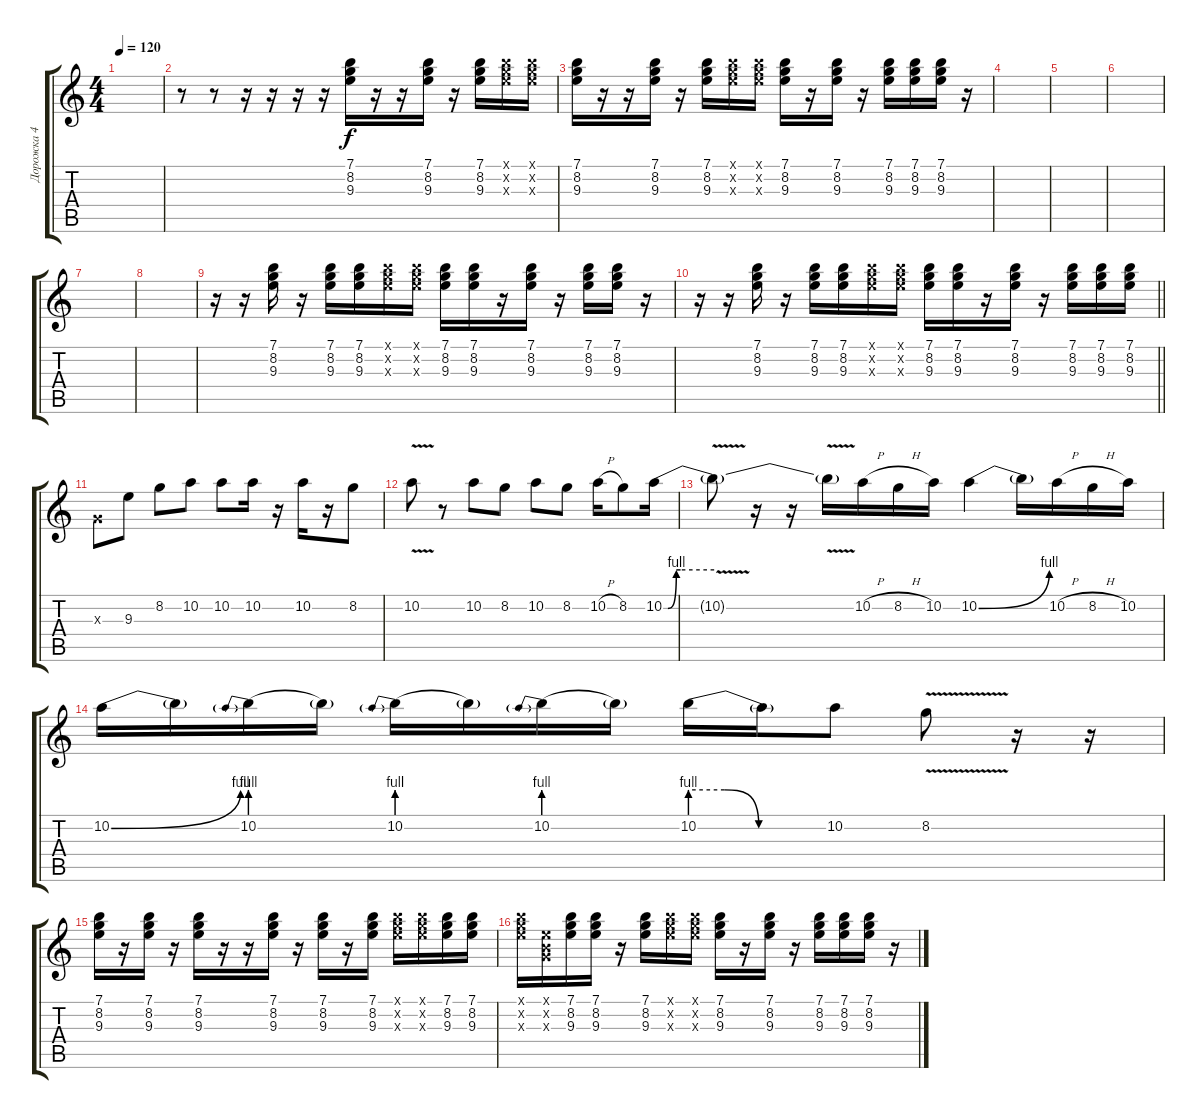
\track ("Дорожка 4" "Дорожка 4") {instrument overdrivenguitar}
\staff {score tabs}
\tuning (E4 B3 G3 D3 A2 E2) {hide}
\ts (4 4)
\tempo 120
\clef g2
\ks c
|
r.8 r.8 r.16 r.16 r.16 r.16 (7.1 8.2 9.3).16 r.16 r.16 (7.1 8.2 9.3).16 r.16 (7.1 8.2 9.3).16 (7.1{x} 8.2{x} 9.3{x}).16 (7.1{x} 8.2{x} 9.3{x}).16 |
(7.1 8.2 9.3).16 r.16 r.16 (7.1 8.2 9.3).16 r.16 (7.1 8.2 9.3).16 (7.1{x} 8.2{x} 9.3{x}).16 (7.1{x} 8.2{x} 9.3{x}).16 (7.1 8.2 9.3).16 r.16 (7.1 8.2 9.3).16 r.16 (7.1 8.2 9.3).16 (7.1 8.2 9.3).16 (7.1 8.2 9.3).16 r.16 |
|
|
|
|
|
r.16 r.16 (7.1 8.2 9.3).16 r.16 (7.1 8.2 9.3).16 (7.1 8.2 9.3).16 (7.1{x} 8.2{x} 9.3{x}).16 (7.1{x} 8.2{x} 9.3{x}).16 (7.1 8.2 9.3).16 (7.1 8.2 9.3).16 r.16 (7.1 8.2 9.3).16 r.16 (7.1 8.2 9.3).16 (7.1 8.2 9.3).16 r.16 |
\barLineRight lightlight
r.16 r.16 (7.1 8.2 9.3).16 r.16 (7.1 8.2 9.3).16 (7.1 8.2 9.3).16 (7.1{x} 8.2{x} 9.3{x}).16 (7.1{x} 8.2{x} 9.3{x}).16 (7.1 8.2 9.3).16 (7.1 8.2 9.3).16 r.16 (7.1 8.2 9.3).16 r.16 (7.1 8.2 9.3).16 (7.1 8.2 9.3).16 (7.1 8.2 9.3).16 |
0.3{x}.8 9.3.8 8.2.8 10.2.8 10.2.8 10.2.16 r.16 10.2.16 r.16 8.2.8 |
10.2{v}.8 r.8 10.2.8 8.2.8 10.2.8 8.2.8 10.2{h}.16 8.2.8 10.2{be (custom 0 0 5 0 15 4 20 4 60 4)}.16 |
10.2{v t}.8 r.16 r.16 10.2{t}.16 10.2{h}.16 8.2{h}.16 10.2.16 10.2{be (bend 0 0 60 4)}.4 10.2{t}.16 10.2{h}.16 8.2{h}.16 10.2.16 |
10.2{be (bend 0 0 60 4)}.16 10.2{t}.16 10.2{be (prebend 0 4 60 4)}.16 10.2{t}.16 10.2{be (prebend 0 4 60 4)}.16 10.2{t}.16 10.2{be (prebend 0 4 60 4)}.16 10.2{t}.16 10.2{be (custom 0 4 15 4 30 0 60 0)}.16 10.2{t}.16 10.2.8 8.2{v}.8 r.16 r.16 |
(7.1 8.2 9.3).16 r.16 (7.1 8.2 9.3).16 r.16 (7.1 8.2 9.3).16 r.16 r.16 (7.1 8.2 9.3).16 r.16 (7.1 8.2 9.3).16 r.16 (7.1 8.2 9.3).16 (7.1{x} 8.2{x} 9.3{x}).16 (7.1{x} 8.2{x} 9.3{x}).16 (7.1 8.2 9.3).16 (7.1 8.2 9.3).16 |
(7.1{x} 8.2{x} 9.3{x}).16 (0.1{x} 0.2{x} 0.3{x}).16 (7.1 8.2 9.3).16 (7.1 8.2 9.3).16 r.16 (7.1 8.2 9.3).16 (7.1{x} 8.2{x} 9.3{x}).16 (7.1{x} 8.2{x} 9.3{x}).16 (7.1 8.2 9.3).16 r.16 (7.1 8.2 9.3).16 r.16 (7.1 8.2 9.3).16 (7.1 8.2 9.3).16 (7.1 8.2 9.3).16 r.16
